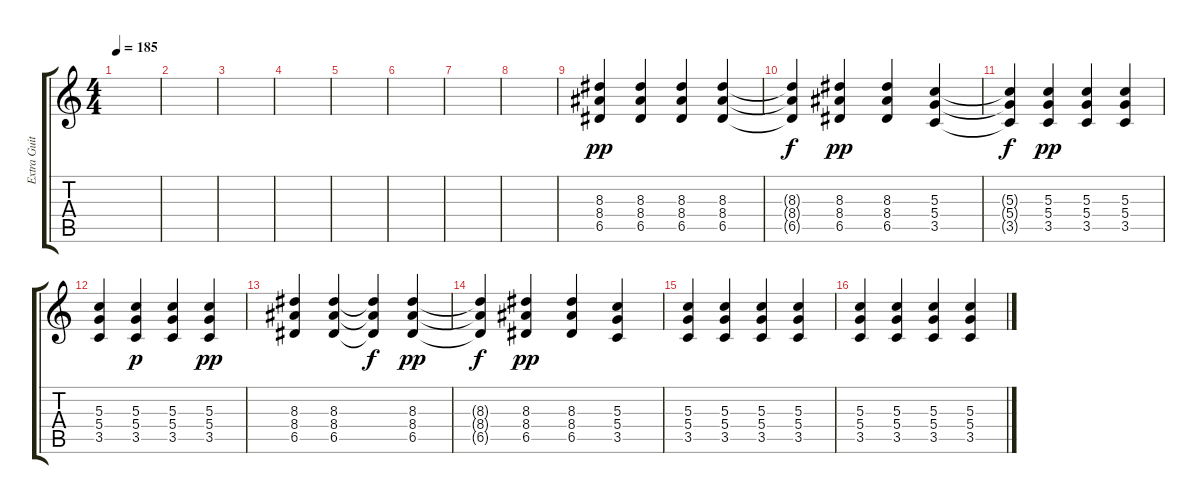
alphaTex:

\track ("Extra Guitar" "Extra Guit") {instrument acousticguitarsteel}
\staff {score tabs}
\tuning (E4 B3 G3 D3 A2 E2) {hide}
\ts (4 4)
\tempo 185
\clef g2
\ks c
|
|
|
|
|
|
|
|
(8.3 8.4 6.5).4{dy pp} (8.3 8.4 6.5).4 (8.3 8.4 6.5).4 (8.3 8.4 6.5).4 |
(8.3{t} 8.4{t} 6.5{t}).4{dy f} (8.3 8.4 6.5).4{dy pp} (8.3 8.4 6.5).4 (5.3 5.4 3.5).4 |
(5.3{t} 5.4{t} 3.5{t}).4{dy f} (5.3 5.4 3.5).4{dy pp} (5.3 5.4 3.5).4 (5.3 5.4 3.5).4 |
(5.3 5.4 3.5).4 (5.3 5.4 3.5).4{dy p} (5.3 5.4 3.5).4 (5.3 5.4 3.5).4{dy pp} |
(8.3 8.4 6.5).4 (8.3 8.4 6.5).4 (8.3{t} 8.4{t} 6.5{t}).4{dy f} (8.3 8.4 6.5).4{dy pp} |
(8.3{t} 8.4{t} 6.5{t}).4{dy f} (8.3 8.4 6.5).4{dy pp} (8.3 8.4 6.5).4 (5.3 5.4 3.5).4 |
(5.3 5.4 3.5).4 (5.3 5.4 3.5).4 (5.3 5.4 3.5).4 (5.3 5.4 3.5).4 |
(5.3 5.4 3.5).4 (5.3 5.4 3.5).4 (5.3 5.4 3.5).4 (5.3 5.4 3.5).4
